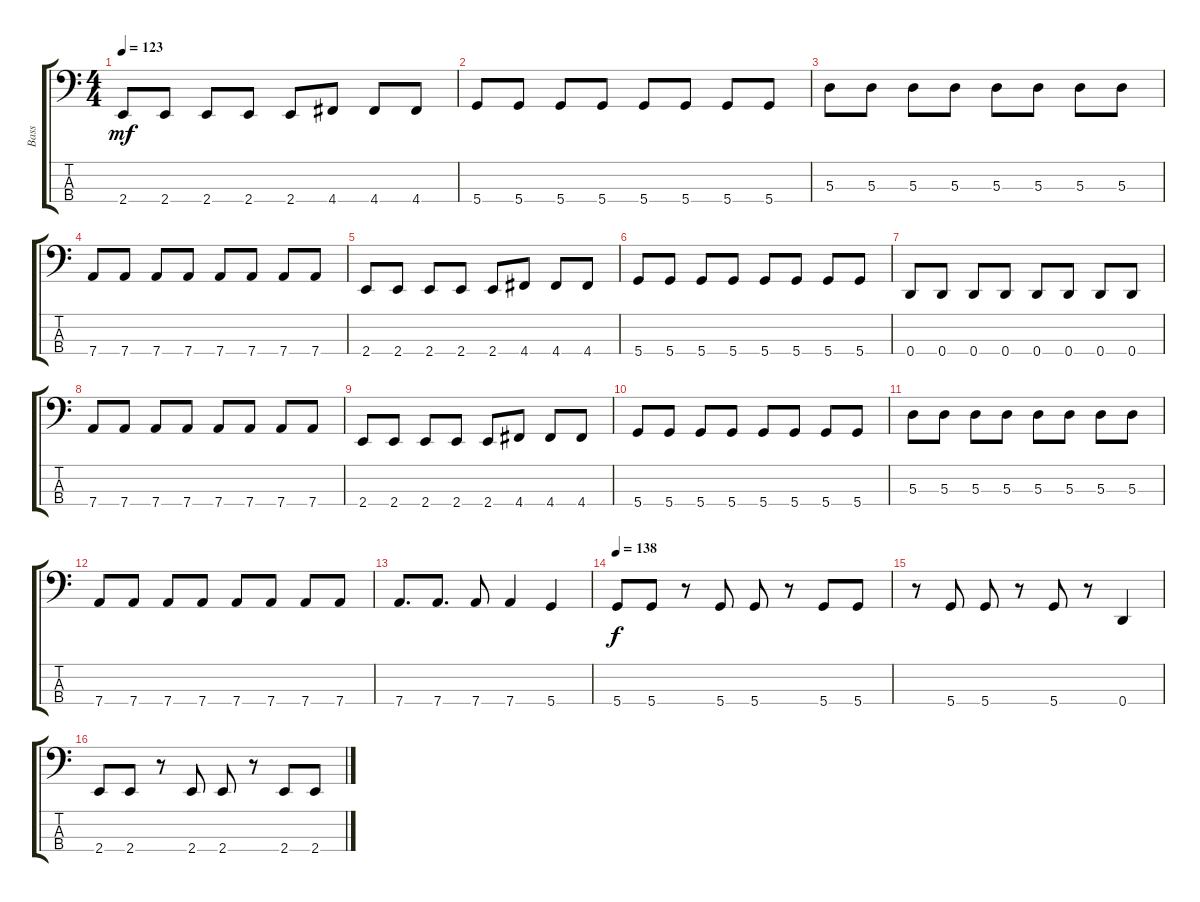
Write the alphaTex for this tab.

\track ("Bass" "Bass") {instrument electricbasspick}
\staff {score tabs}
\tuning (G2 D2 A1 D1) {hide}
\ts (4 4)
\tempo 123
\clef f4
\ks c
2.4.8{dy mf} 2.4.8 2.4.8 2.4.8 2.4.8 4.4.8 4.4.8 4.4.8 |
5.4.8 5.4.8 5.4.8 5.4.8 5.4.8 5.4.8 5.4.8 5.4.8 |
5.3.8 5.3.8 5.3.8 5.3.8 5.3.8 5.3.8 5.3.8 5.3.8 |
7.4.8 7.4.8 7.4.8 7.4.8 7.4.8 7.4.8 7.4.8 7.4.8 |
2.4.8 2.4.8 2.4.8 2.4.8 2.4.8 4.4.8 4.4.8 4.4.8 |
5.4.8 5.4.8 5.4.8 5.4.8 5.4.8 5.4.8 5.4.8 5.4.8 |
0.4.8 0.4.8 0.4.8 0.4.8 0.4.8 0.4.8 0.4.8 0.4.8 |
7.4.8 7.4.8 7.4.8 7.4.8 7.4.8 7.4.8 7.4.8 7.4.8 |
2.4.8 2.4.8 2.4.8 2.4.8 2.4.8 4.4.8 4.4.8 4.4.8 |
5.4.8 5.4.8 5.4.8 5.4.8 5.4.8 5.4.8 5.4.8 5.4.8 |
5.3.8 5.3.8 5.3.8 5.3.8 5.3.8 5.3.8 5.3.8 5.3.8 |
7.4.8 7.4.8 7.4.8 7.4.8 7.4.8 7.4.8 7.4.8 7.4.8 |
7.4.8{d} 7.4.8{d} 7.4.8 7.4.4 5.4.4 |
\tempo 138
5.4.8{dy f} 5.4.8 r.8 5.4.8 5.4.8 r.8 5.4.8 5.4.8 |
r.8 5.4.8 5.4.8 r.8 5.4.8 r.8 0.4.4 |
2.4.8 2.4.8 r.8 2.4.8 2.4.8 r.8 2.4.8 2.4.8
